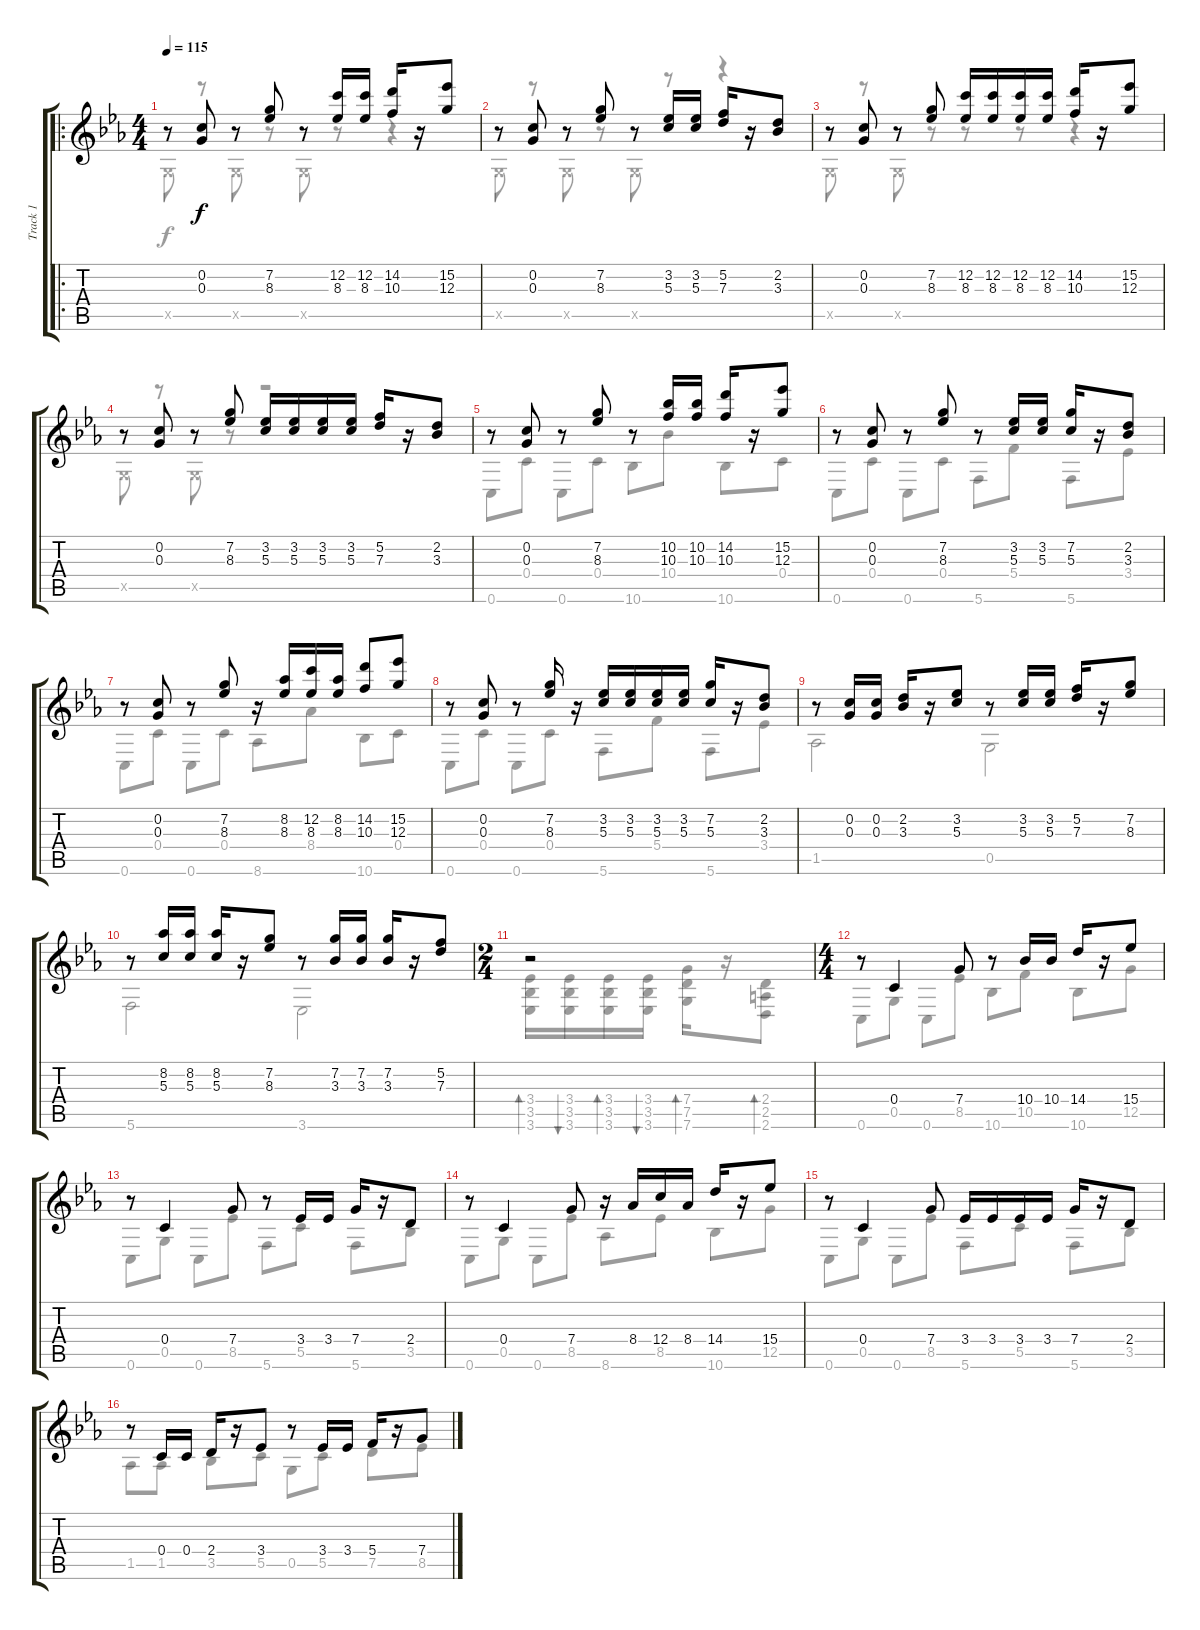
\track ("Track 1" "Track 1") {instrument acousticguitarsteel}
\staff {score tabs}
\tuning (E4 C4 G3 C3 G2 C2) {hide}
\voice
\ro
\ts (4 4)
\tempo 115
\clef g2
\ks cminor
r.8{dy f instrument acousticguitarsteel} (0.2 0.3).8 r.8 (7.2 8.3).8 r.8 (12.2 8.3).16 (12.2 8.3).16 (14.2 10.3).16 r.16 (15.2 12.3).8 |
r.8 (0.2 0.3).8 r.8 (7.2 8.3).8 r.8 (3.2 5.3).16 (3.2 5.3).16 (5.2 7.3).16 r.16 (2.2 3.3).8 |
r.8 (0.2 0.3).8 r.8 (7.2 8.3).8 (12.2 8.3).16 (12.2 8.3).16 (12.2 8.3).16 (12.2 8.3).16 (14.2 10.3).16 r.16 (15.2 12.3).8 |
r.8 (0.2 0.3).8 r.8 (7.2 8.3).8 (3.2 5.3).16 (3.2 5.3).16 (3.2 5.3).16 (3.2 5.3).16 (5.2 7.3).16 r.16 (2.2 3.3).8 |
r.8 (0.2 0.3).8 r.8 (7.2 8.3).8 r.8 (10.2 10.3).16 (10.2 10.3).16 (14.2 10.3).16 r.16 (15.2 12.3).8 |
r.8 (0.2 0.3).8 r.8 (7.2 8.3).8 r.8 (3.2 5.3).16 (3.2 5.3).16 (7.2 5.3).16 r.16 (2.2 3.3).8 |
r.8 (0.2 0.3).8 r.8 (7.2 8.3).8 r.16 (8.2 8.3).16 (12.2 8.3).16 (8.2 8.3).16 (14.2 10.3).8 (15.2 12.3).8 |
r.8 (0.2 0.3).8 r.8 (7.2 8.3).16 r.16 (3.2 5.3).16 (3.2 5.3).16 (3.2 5.3).16 (3.2 5.3).16 (7.2 5.3).16 r.16 (2.2 3.3).8 |
r.8 (0.2 0.3).16 (0.2 0.3).16 (2.2 3.3).16 r.16 (3.2 5.3).8 r.8 (3.2 5.3).16 (3.2 5.3).16 (5.2 7.3).16 r.16 (7.2 8.3).8 |
r.8 (8.2 5.3).16 (8.2 5.3).16 (8.2 5.3).16 r.16 (7.2 8.3).8 r.8 (7.2 3.3).16 (7.2 3.3).16 (7.2 3.3).16 r.16 (5.2 7.3).8 |
\ts (2 4)
r.2 |
\ts (4 4)
r.8 0.4.4 7.4.8 r.8 10.4.16 10.4.16 14.4.16 r.16 15.4.8 |
r.8 0.4.4 7.4.8 r.8 3.4.16 3.4.16 7.4.16 r.16 2.4.8 |
r.8 0.4.4 7.4.8 r.16 8.4.16 12.4.16 8.4.16 14.4.16 r.16 15.4.8 |
r.8 0.4.4 7.4.8 3.4.16 3.4.16 3.4.16 3.4.16 7.4.16 r.16 2.4.8 |
r.8 0.4.16 0.4.16 2.4.16 r.16 3.4.8 r.8 3.4.16 3.4.16 5.4.16 r.16 7.4.8
\voice
\clef g2
\ottava regular
\simile none
\ks cminor
0.5{x}.8{dy f} r.8 0.5{x}.8 r.8 0.5{x}.8 r.8 r.4 |
0.5{x}.8 r.8 0.5{x}.8 r.8 0.5{x}.8 r.8 r.4 |
0.5{x}.8 r.8 0.5{x}.8 r.8 r.8 r.8 r.4 |
0.5{x}.8 r.8 0.5{x}.8 r.8 r.2 |
0.6.8 0.4.8 0.6.8 0.4.8 10.6.8 10.4.8 10.6.8 0.4.8 |
0.6.8 0.4.8 0.6.8 0.4.8 5.6.8 5.4.8 5.6.8 3.4.8 |
0.6.8 0.4.8 0.6.8 0.4.8 8.6.8 8.4.8 10.6.8 0.4.8 |
0.6.8 0.4.8 0.6.8 0.4.8 5.6.8 5.4.8 5.6.8 3.4.8 |
1.5.2 0.5.2 |
5.6.2 3.6.2 |
(3.4 3.5 3.6).16{bd 60} (3.4 3.5 3.6).16{bu 60} (3.4 3.5 3.6).16{bd 60} (3.4 3.5 3.6).16{bu 60} (7.4 7.5 7.6).16{bd 60} r.16 (2.4 2.5 2.6).8{bd 60} |
0.6.8 0.5.8 0.6.8 8.5.8 10.6.8 10.5.8 10.6.8 12.5.8 |
0.6.8 0.5.8 0.6.8 8.5.8 5.6.8 5.5.8 5.6.8 3.5.8 |
0.6.8 0.5.8 0.6.8 8.5.8 8.6.8 8.5.8 10.6.8 12.5.8 |
0.6.8 0.5.8 0.6.8 8.5.8 5.6.8 5.5.8 5.6.8 3.5.8 |
1.5.8 1.5.8 3.5.8 5.5.8 0.5.8 5.5.8 7.5.8 8.5.8
